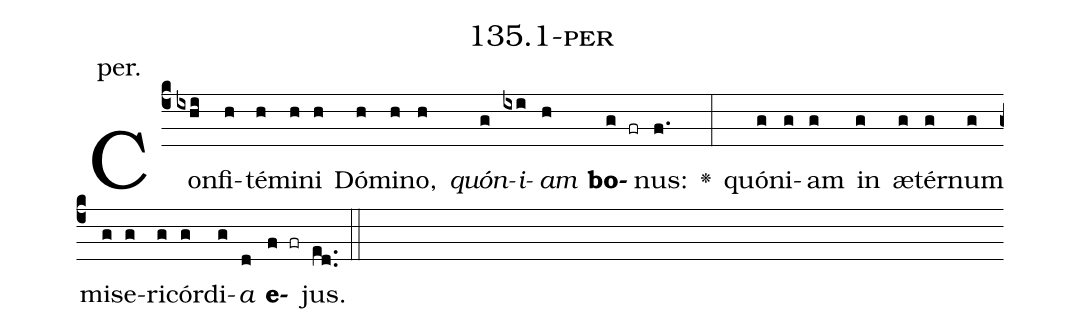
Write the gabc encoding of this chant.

name: 135.1-per;
annotation: per.;
%%
(c4)Con(ixhi)fi(h)té(h)mi(h)ni(h) Dó(h)mi(h)no,(h) <i>quón</i>(g)<i>i</i>(ixi)<i>am</i>(h) <b>bo</b>(g fr)nus:(f.) <v>\greheightstar</v>(:) quón(g)i(g)am(g) in(g) æ(g)tér(g)num(g) mi(g)se(g)ri(g)cór(g)di(g)<i>a</i>(d) <b>e</b>(f fr)jus.(ed..) (::)


%E(g) u(g) o(g) u(d) a(f) e.(ed..) (::)
